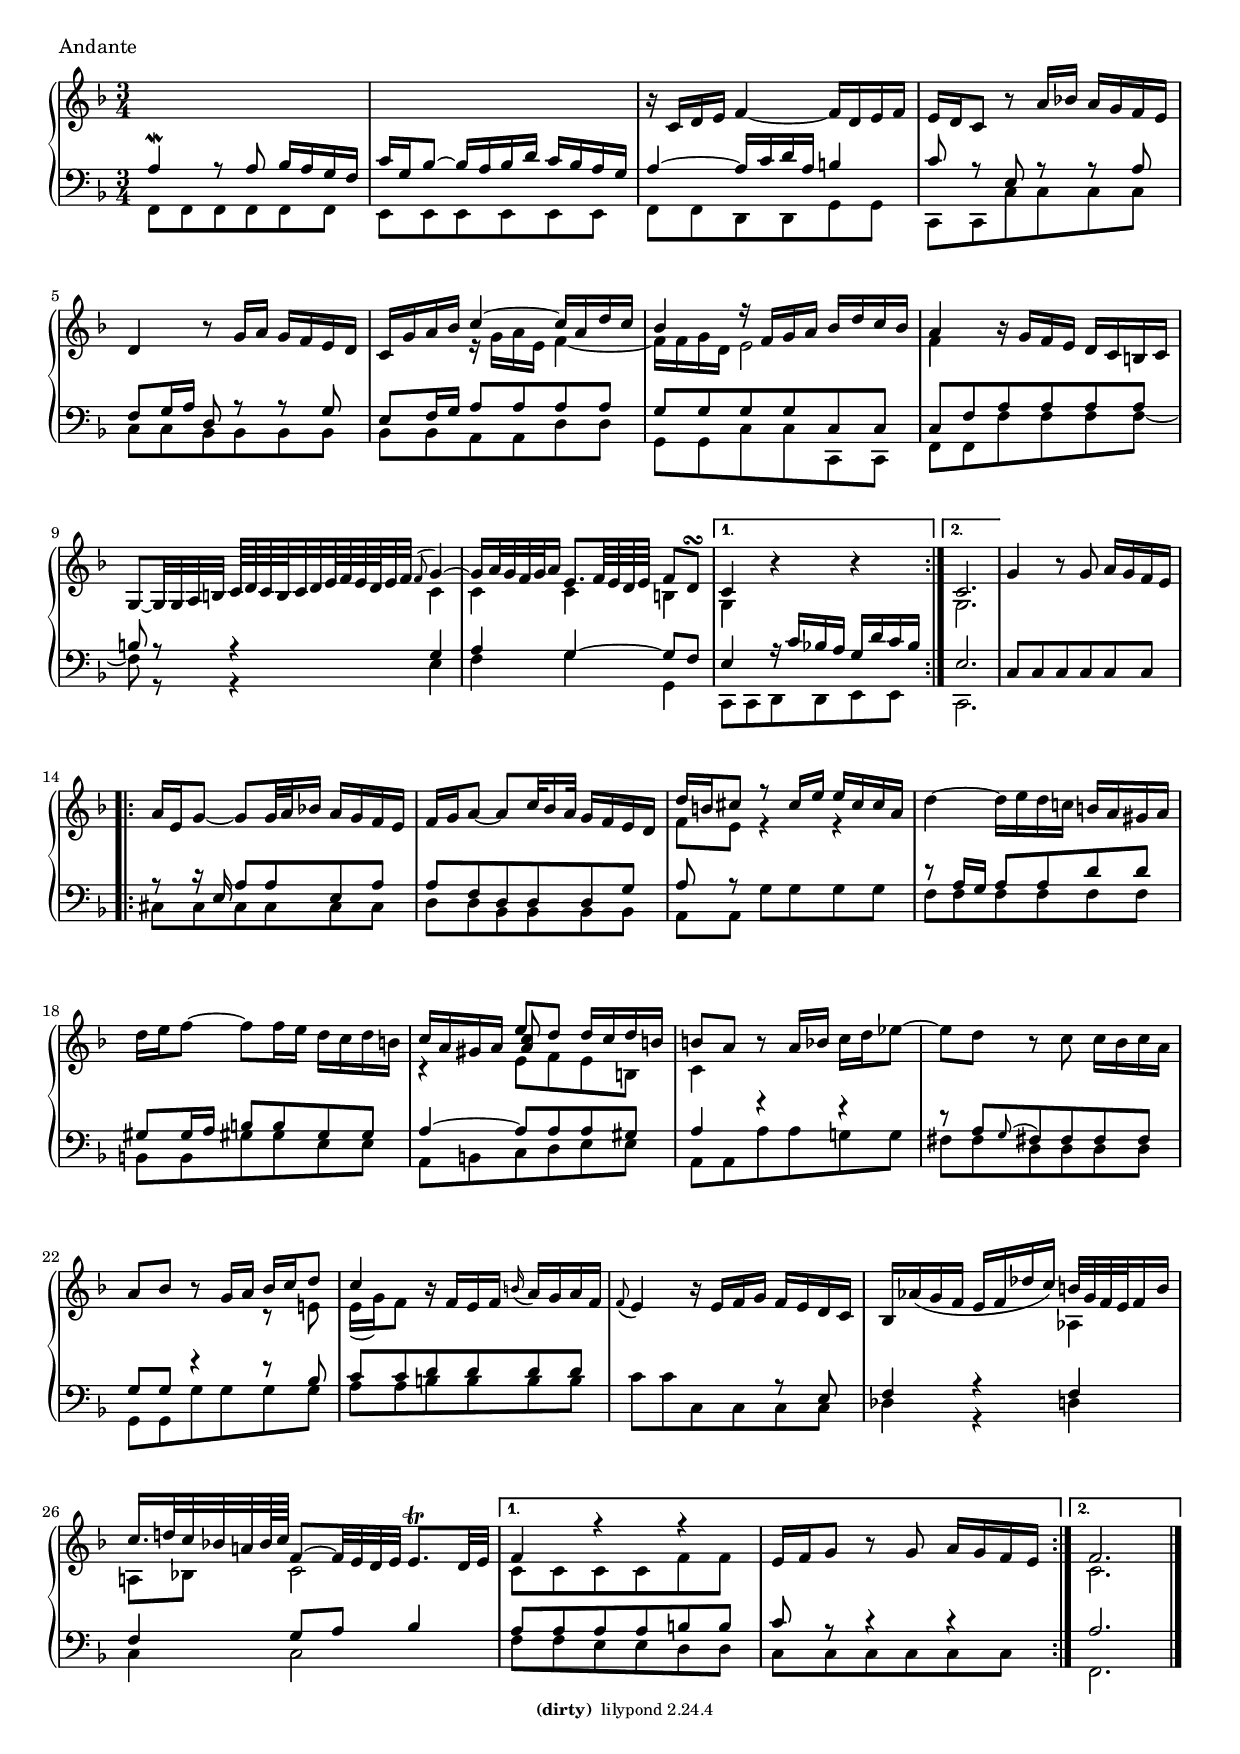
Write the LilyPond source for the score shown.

\version "2.18.2"

\include "../../tagline.ily"

cstr = \change Staff = "right"
cstl = \change Staff = "left"

breaks = {
  s2.*13 \break
}

#(set-global-staff-size 17.2)

\paper {
  #(set-paper-size "a4")
  print-page-number = ##f
  between-system-padding = #0.1
  between-system-space = #0.1
  ragged-last-bottom = ##f
  ragged-bottom = ##f
  oddFooterMarkup = \gitTagline
  evenFooterMarkup = \gitTagline
}

\version "2.18.2"

cstr = \change Staff = "right"
cstl = \change Staff = "left"

\header {
  meter = "Andante"
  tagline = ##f
}

global = {
  \key d \minor
  \time 3/4
  %\override Staff.NoteCollision #'merge-differently-dotted = ##t
}

rightOne = \relative c' {
  \global

  \oneVoice
  \repeat volta 2 {
    s2. s2.
    r16 c d e f4 ~ f16 d e f
    
    e d c8 r a'16 bes! a g f e
    d4 r8 g16 a g f e d
    c g' a bes \voiceOne c4 ~ c16 a d c
    
    bes4 r16 f g a bes d c bes
    a4 \oneVoice r16 g f e d c b c
    g8 ~ g32 g a b c64 d c b c32 d e64 f e d e32 f \voiceOne \appoggiatura f8 g4 ~
    g16 a32 g f g a16 e8. f64 e d e f8 d\turn 
  } \alternative {
    { c4 \oneVoice r r }
    { c2. }
  }
  
  \oneVoice 
  g'4 r8 g a16 g f e
  
  \repeat volta 2 {
    a e g8 ~ g8 g32 a bes!16 a g f e
    
    f g a8 ~ a c32 bes16 a32 g16 f e d
    \voiceOne d' b cis8 r cis16 e e cis cis a
    \oneVoice d4 ~ d16 e d c! b a gis a
    d e f8 ~ f f16 e d c d b
    
    \voiceOne c a gis a <<{ e'8 d } \new Voice { \voiceThree <a c>8 }>> d16 c d b
    b8 a \oneVoice r a16 bes c d ees8 ~ 
    ees d r c c16 bes c a
    a8 bes r g16 a \voiceOne bes c d8
    
    c4 \oneVoice r16 f, e f \appoggiatura b16 a g a f
    \appoggiatura f8 e4 r16 e f g f e d c
    bes aes'( g f e f des' c) \voiceOne b32 g f e f16 b
    c16. d!32 c bes! a! bes64 c f,8 ~ f32 e d e e8.-\trill d32 e
  } \alternative {
    { f4 r r \oneVoice e16 f g8 r g a16 g f e }
    { f2. }
  }
  \bar "|."
}

rightTwo = \relative c'' {
  \global
  
  \repeat volta 2 {
    s2.*5
    s4 r16 g a e f4 ~
    f16 f g d e2
    f4 s2
    s2 c4 
    c c b
  } \alternative {
    { g4 s2 }
    { g2. }
  }
  
  s2.
  
  \repeat volta 2 {
    s2.*2
    f'8 e r4 r
    s2.*2
    
    r4 e8 f e b
    c4 s2
    s2.
    s2 r8 e!
    
    e16( g) f8 s2
    s2. 
    s2 aes,4
    a!8 bes! c2
  } \alternative {
    { c8 c c c f f s2. }
    { c2. }
  }
}

leftOne = \relative c' {
  \global
  
  \repeat volta 2 {
    a4-\mordent r8 a bes16 a g f
    c' g bes8 ~ bes16 a bes d c bes a g
    a4 ~ a16 c d a b4
    
    c8 r e, r r a
    f g16 a d,8 r r g
    e f16 g a8 a a a
    
    g g g g c, c
    c f a a a a
    b r r4 g
    a g ~ g8 f
  } \alternative {
    { e4 r16 c' bes! a g d' c bes }
    { e,2. }
  }
  
  \repeat unfold 6 { c8 }
  
  \repeat volta 2 {
    r8 r16 e a8 a e a
    a f d d d g
    a r s2
    r8 a16 g a8 a d d 
    gis, gis16 a b8 b gis gis
    
    a4 ~ a8 a a gis
    a4 r r
    r8 a \appoggiatura g8 fis! fis fis fis
    g g r4 r8 bes
    
    c c d d d d 
    s2 r8 e,
    f4 r f
    f g8 a bes4
  } \alternative {
    { a8 a a a b b c r r4 r }
    { a2. }
  }
}

leftTwo = \relative c, {
  \global
  
  \repeat volta 2 {
    \repeat unfold 6 { f8 }
    \repeat unfold 6 { e }
    f f d d g g
    
    c, c 
    \repeat unfold 6 { c' }
    \repeat unfold 6 { bes }
    a a d d
    
    g, g c c c, c
    f f f' f f f ~
    f r r4 e
    f g g,
  } \alternative {
    { c,8 c d d e e }
    { c2. }
  }
  
  s2.
  
  \repeat volta 2 {
    \repeat unfold 6 { cis'8 }
    
    d d bes bes bes bes
    a[ a] g' g g g
    \repeat unfold 6 { f }
    b, b gis'! gis e e
    
    a, b c d e e
    a, a a' a g! g
    fis fis d d d d
    g, g g' g g g
    
    a a b b b b
    c c c, c c c
    des4 r d
    
    c c2
    
  } \alternative {
    { f8 f e e d d 
      c c c c c c }
    { f,2. }
  }
}

\score {
  \new PianoStaff <<
    \new Staff = "right" {
      << 
        \breaks
        \new Voice { \voiceOne \rightOne }
        \new Voice { \voiceTwo \rightTwo }
      >>
    }
    \new Staff = "left" { 
      \clef bass 
      <<
        \breaks 
        \new Voice { \voiceOne \leftOne }
        \new Voice { \voiceTwo \leftTwo }
      >>
    }
  >>
  \layout { indent = 0 }
}

